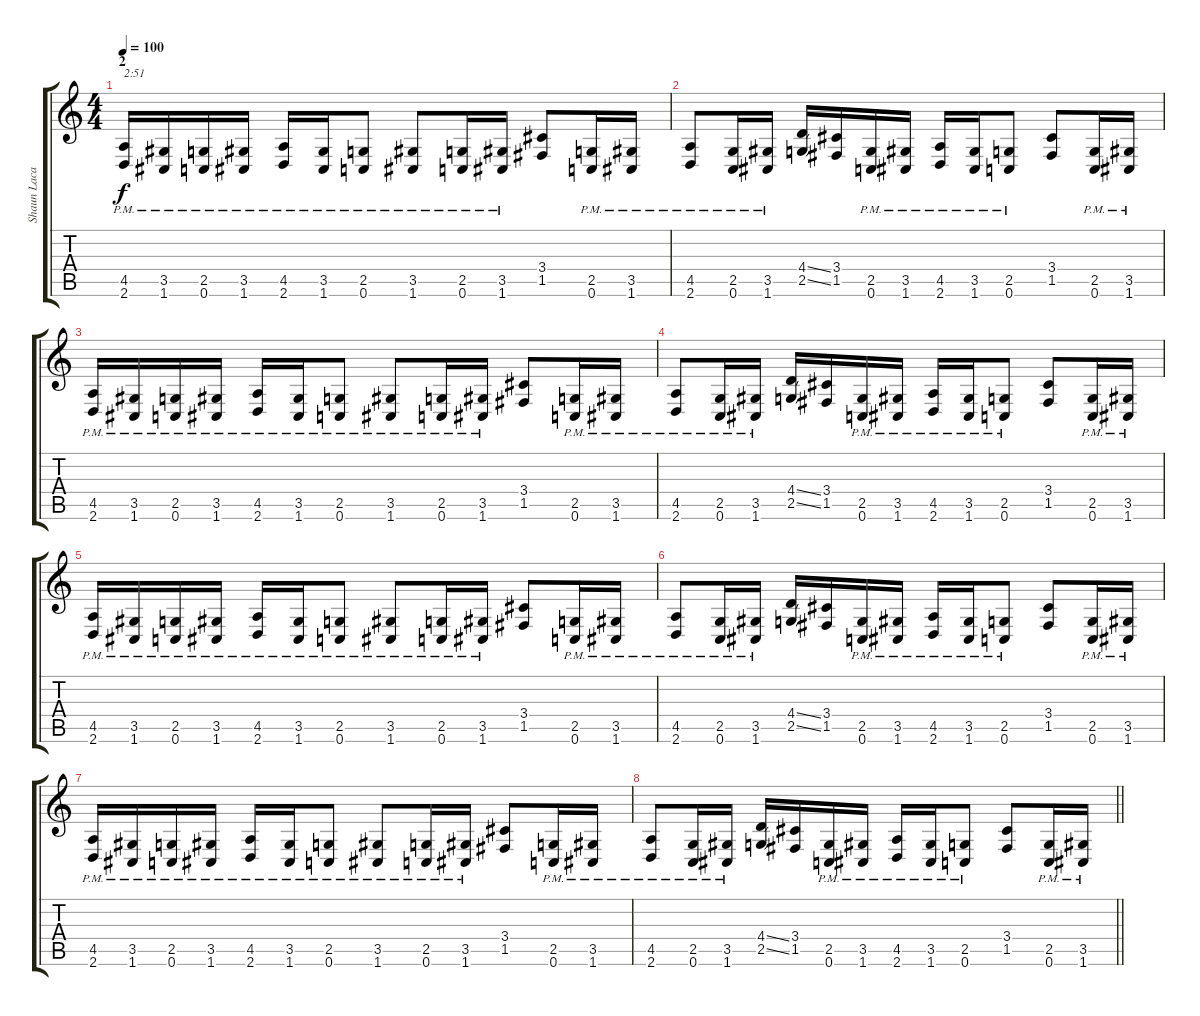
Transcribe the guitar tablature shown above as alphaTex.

\track ("Shaun Lacanne" "Shaun Laca") {instrument distortionguitar}
\staff {score tabs}
\tuning (C4 G3 Eb3 Bb2 F2 C2) {hide}
\ts (4 4)
\section ("" "2")
\tempo 100
\clef g2
\ks c
(4.5{pm} 2.6{pm}).16{txt "2:51" dy f} (3.5{pm} 1.6{pm}).16 (2.5{pm} 0.6{pm}).16 (3.5{pm} 1.6{pm}).16 (4.5{pm} 2.6{pm}).16 (3.5{pm} 1.6{pm}).16 (2.5{pm} 0.6{pm}).8 (3.5{pm} 1.6{pm}).8 (2.5{pm} 0.6{pm}).16 (3.5{pm} 1.6{pm}).16 (3.4 1.5).8 (2.5{pm} 0.6{pm}).16 (3.5{pm} 1.6{pm}).16 |
(4.5{pm} 2.6{pm}).8 (2.5{pm} 0.6{pm}).16 (3.5{pm} 1.6{pm}).16 (4.4{ss} 2.5{ss}).16 (3.4 1.5).16 (2.5{pm} 0.6{pm}).16 (3.5{pm} 1.6{pm}).16 (4.5{pm} 2.6{pm}).16 (3.5{pm} 1.6{pm}).16 (2.5{pm} 0.6{pm}).8 (3.4 1.5).8 (2.5{pm} 0.6{pm}).16 (3.5{pm} 1.6{pm}).16 |
(4.5{pm} 2.6{pm}).16 (3.5{pm} 1.6{pm}).16 (2.5{pm} 0.6{pm}).16 (3.5{pm} 1.6{pm}).16 (4.5{pm} 2.6{pm}).16 (3.5{pm} 1.6{pm}).16 (2.5{pm} 0.6{pm}).8 (3.5{pm} 1.6{pm}).8 (2.5{pm} 0.6{pm}).16 (3.5{pm} 1.6{pm}).16 (3.4 1.5).8 (2.5{pm} 0.6{pm}).16 (3.5{pm} 1.6{pm}).16 |
(4.5{pm} 2.6{pm}).8 (2.5{pm} 0.6{pm}).16 (3.5{pm} 1.6{pm}).16 (4.4{ss} 2.5{ss}).16 (3.4 1.5).16 (2.5{pm} 0.6{pm}).16 (3.5{pm} 1.6{pm}).16 (4.5{pm} 2.6{pm}).16 (3.5{pm} 1.6{pm}).16 (2.5{pm} 0.6{pm}).8 (3.4 1.5).8 (2.5{pm} 0.6{pm}).16 (3.5{pm} 1.6{pm}).16 |
(4.5{pm} 2.6{pm}).16 (3.5{pm} 1.6{pm}).16 (2.5{pm} 0.6{pm}).16 (3.5{pm} 1.6{pm}).16 (4.5{pm} 2.6{pm}).16 (3.5{pm} 1.6{pm}).16 (2.5{pm} 0.6{pm}).8 (3.5{pm} 1.6{pm}).8 (2.5{pm} 0.6{pm}).16 (3.5{pm} 1.6{pm}).16 (3.4 1.5).8 (2.5{pm} 0.6{pm}).16 (3.5{pm} 1.6{pm}).16 |
(4.5{pm} 2.6{pm}).8 (2.5{pm} 0.6{pm}).16 (3.5{pm} 1.6{pm}).16 (4.4{ss} 2.5{ss}).16 (3.4 1.5).16 (2.5{pm} 0.6{pm}).16 (3.5{pm} 1.6{pm}).16 (4.5{pm} 2.6{pm}).16 (3.5{pm} 1.6{pm}).16 (2.5{pm} 0.6{pm}).8 (3.4 1.5).8 (2.5{pm} 0.6{pm}).16 (3.5{pm} 1.6{pm}).16 |
(4.5{pm} 2.6{pm}).16 (3.5{pm} 1.6{pm}).16 (2.5{pm} 0.6{pm}).16 (3.5{pm} 1.6{pm}).16 (4.5{pm} 2.6{pm}).16 (3.5{pm} 1.6{pm}).16 (2.5{pm} 0.6{pm}).8 (3.5{pm} 1.6{pm}).8 (2.5{pm} 0.6{pm}).16 (3.5{pm} 1.6{pm}).16 (3.4 1.5).8 (2.5{pm} 0.6{pm}).16 (3.5{pm} 1.6{pm}).16 |
\barLineRight lightlight
(4.5{pm} 2.6{pm}).8 (2.5{pm} 0.6{pm}).16 (3.5{pm} 1.6{pm}).16 (4.4{ss} 2.5{ss}).16 (3.4 1.5).16 (2.5{pm} 0.6{pm}).16 (3.5{pm} 1.6{pm}).16 (4.5{pm} 2.6{pm}).16 (3.5{pm} 1.6{pm}).16 (2.5{pm} 0.6{pm}).8 (3.4 1.5).8 (2.5{pm} 0.6{pm}).16 (3.5{pm} 1.6{pm}).16
